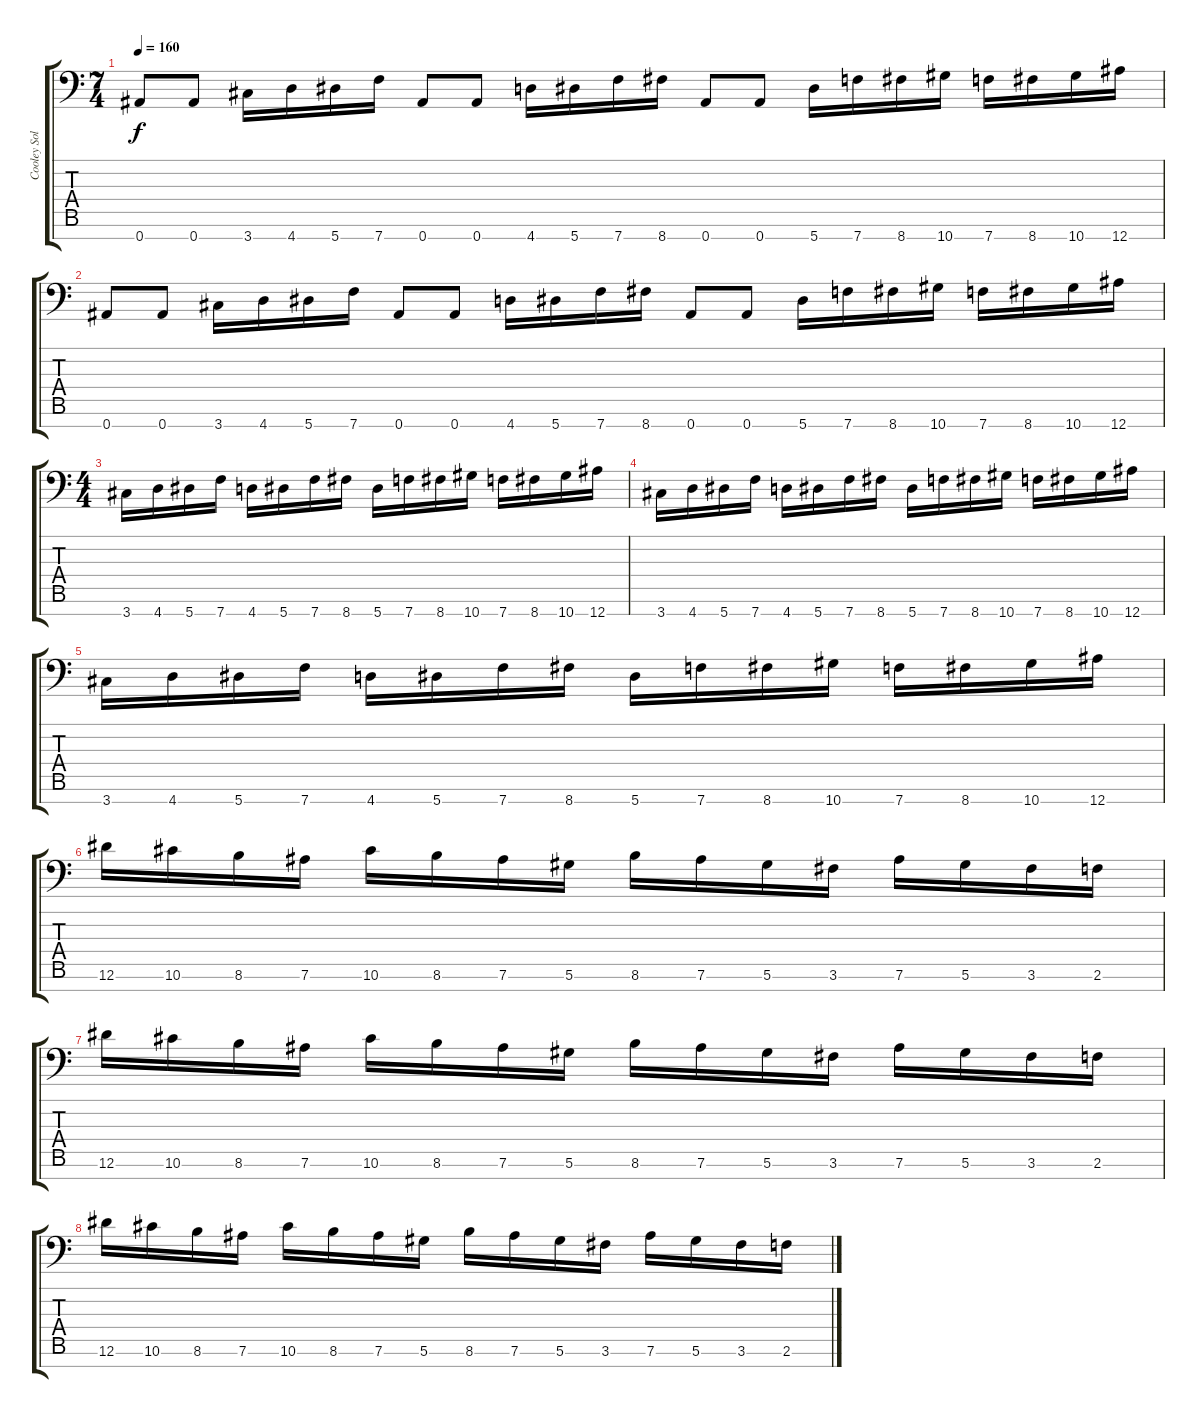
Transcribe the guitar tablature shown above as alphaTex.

\track ("Cooley Solo" "Cooley Sol") {instrument overdrivenguitar}
\staff {score tabs}
\tuning (Eb4 Bb3 Gb3 Db3 Ab2 Eb2 Bb1) {hide}
\ts (7 4)
\tempo 160
\clef f4
\ks c
0.7.8{dy f} 0.7.8 3.7.16 4.7.16 5.7.16 7.7.16 0.7.8 0.7.8 4.7.16 5.7.16 7.7.16 8.7.16 0.7.8 0.7.8 5.7.16 7.7.16 8.7.16 10.7.16 7.7.16 8.7.16 10.7.16 12.7.16 |
0.7.8 0.7.8 3.7.16 4.7.16 5.7.16 7.7.16 0.7.8 0.7.8 4.7.16 5.7.16 7.7.16 8.7.16 0.7.8 0.7.8 5.7.16 7.7.16 8.7.16 10.7.16 7.7.16 8.7.16 10.7.16 12.7.16 |
\ts (4 4)
3.7.16 4.7.16 5.7.16 7.7.16 4.7.16 5.7.16 7.7.16 8.7.16 5.7.16 7.7.16 8.7.16 10.7.16 7.7.16 8.7.16 10.7.16 12.7.16 |
3.7.16 4.7.16 5.7.16 7.7.16 4.7.16 5.7.16 7.7.16 8.7.16 5.7.16 7.7.16 8.7.16 10.7.16 7.7.16 8.7.16 10.7.16 12.7.16 |
3.7.16 4.7.16 5.7.16 7.7.16 4.7.16 5.7.16 7.7.16 8.7.16 5.7.16 7.7.16 8.7.16 10.7.16 7.7.16 8.7.16 10.7.16 12.7.16 |
12.6.16 10.6.16 8.6.16 7.6.16 10.6.16 8.6.16 7.6.16 5.6.16 8.6.16 7.6.16 5.6.16 3.6.16 7.6.16 5.6.16 3.6.16 2.6.16 |
12.6.16 10.6.16 8.6.16 7.6.16 10.6.16 8.6.16 7.6.16 5.6.16 8.6.16 7.6.16 5.6.16 3.6.16 7.6.16 5.6.16 3.6.16 2.6.16 |
12.6.16 10.6.16 8.6.16 7.6.16 10.6.16 8.6.16 7.6.16 5.6.16 8.6.16 7.6.16 5.6.16 3.6.16 7.6.16 5.6.16 3.6.16 2.6.16
